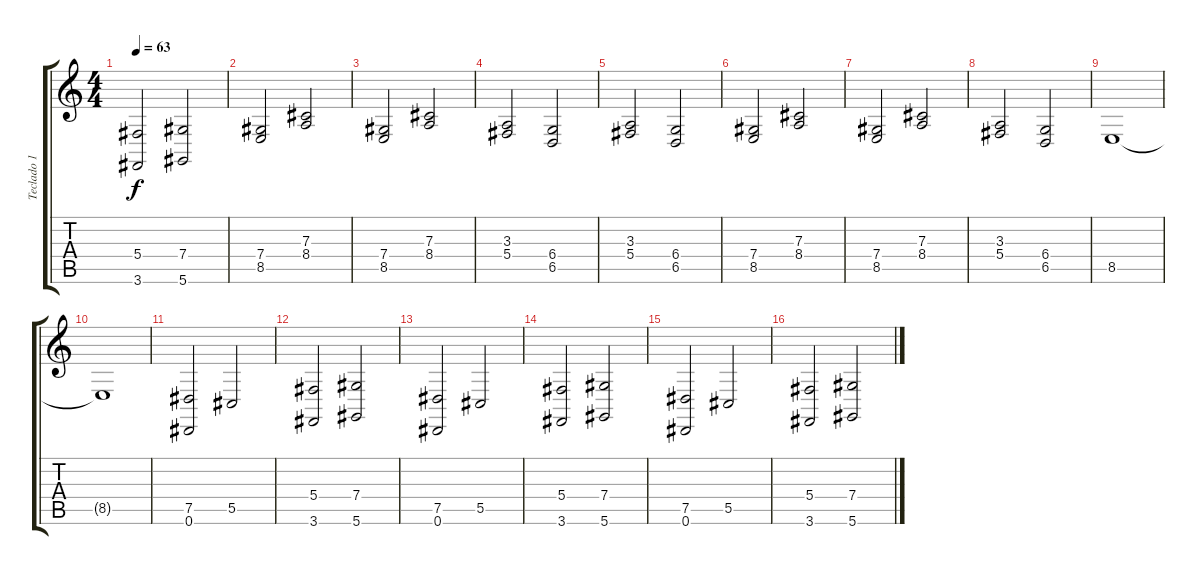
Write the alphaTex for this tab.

\track ("Teclado 1" "Teclado 1") {instrument synthstrings2}
\staff {score tabs}
\tuning (Eb4 Bb3 Gb3 Db3 Ab2 Eb2) {hide}
\ts (4 4)
\tempo 63
\clef g2
\ks c
(5.4 3.6).2{dy f} (7.4 5.6).2 |
(7.4 8.5).2 (7.3 8.4).2 |
(7.4 8.5).2 (7.3 8.4).2 |
(3.3 5.4).2 (6.4 6.5).2 |
(3.3 5.4).2 (6.4 6.5).2 |
(7.4 8.5).2 (7.3 8.4).2 |
(7.4 8.5).2 (7.3 8.4).2 |
(3.3 5.4).2 (6.4 6.5).2 |
8.5.1 |
8.5{t}.1 |
(7.5 0.6).2 5.5.2 |
(5.4 3.6).2 (7.4 5.6).2 |
(7.5 0.6).2 5.5.2 |
(5.4 3.6).2 (7.4 5.6).2 |
(7.5 0.6).2 5.5.2 |
(5.4 3.6).2 (7.4 5.6).2
